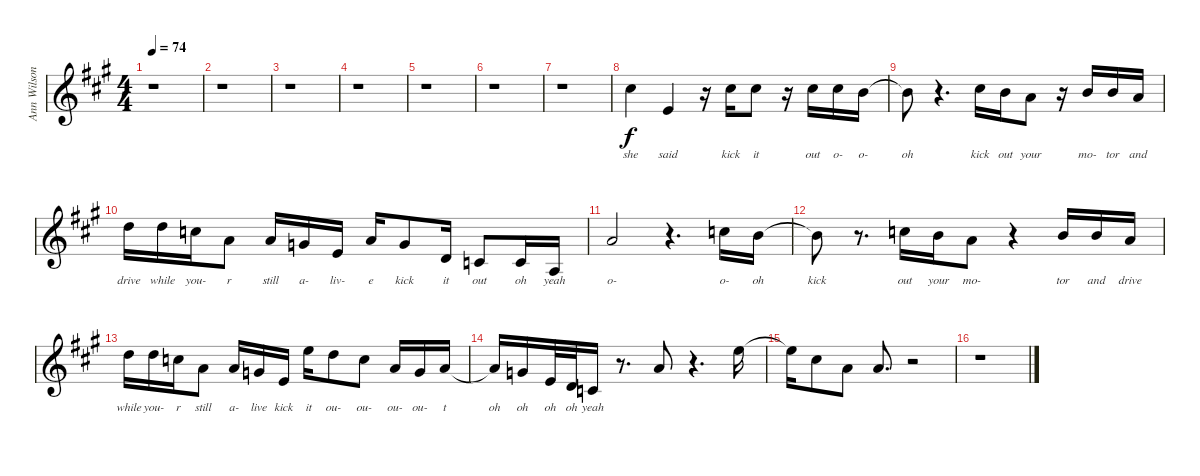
\track ("Ann Wilson Vocals" "Ann Wilson") {instrument flute}
\staff {score}
\tuning (E4 B3 G3 D3 A2 E2) {hide}
\ts (4 4)
\tempo 74
\clef g2
\ks a
r.1{dy f} |
r.1 |
r.1 |
r.1 |
r.1 |
r.1 |
r.1 |
9.1.4{lyrics (0 "she") lyrics (1 "") lyrics (2 "") lyrics (3 "") lyrics (4 "")} 5.2.4{lyrics (0 "said") lyrics (1 "") lyrics (2 "") lyrics (3 "") lyrics (4 "")} r.16 9.1.16{lyrics (0 "kick") lyrics (1 "") lyrics (2 "") lyrics (3 "") lyrics (4 "")} 9.1.8{lyrics (0 "it") lyrics (1 "") lyrics (2 "") lyrics (3 "") lyrics (4 "")} r.16 9.1.16{lyrics (0 "out") lyrics (1 "") lyrics (2 "") lyrics (3 "") lyrics (4 "")} 9.1.16{lyrics (0 "o-") lyrics (1 "") lyrics (2 "") lyrics (3 "") lyrics (4 "")} 7.1.16{lyrics (0 "o-") lyrics (1 "") lyrics (2 "") lyrics (3 "") lyrics (4 "")} |
7.1{t}.8{lyrics (0 "oh") lyrics (1 "") lyrics (2 "") lyrics (3 "") lyrics (4 "")} r.4{d} 9.1.16{lyrics (0 "kick") lyrics (1 "") lyrics (2 "") lyrics (3 "") lyrics (4 "")} 7.1.16{lyrics (0 "out") lyrics (1 "") lyrics (2 "") lyrics (3 "") lyrics (4 "")} 5.1.8{lyrics (0 "your") lyrics (1 "") lyrics (2 "") lyrics (3 "") lyrics (4 "")} r.16 7.1.16{lyrics (0 "mo-") lyrics (1 "") lyrics (2 "") lyrics (3 "") lyrics (4 "")} 7.1.16{lyrics (0 "tor") lyrics (1 "") lyrics (2 "") lyrics (3 "") lyrics (4 "")} 5.1.16{lyrics (0 "and") lyrics (1 "") lyrics (2 "") lyrics (3 "") lyrics (4 "")} |
10.1.16{lyrics (0 "drive") lyrics (1 "") lyrics (2 "") lyrics (3 "") lyrics (4 "")} 10.1.16{lyrics (0 "while") lyrics (1 "") lyrics (2 "") lyrics (3 "") lyrics (4 "")} 8.1.16{lyrics (0 "you-") lyrics (1 "") lyrics (2 "") lyrics (3 "") lyrics (4 "")} 10.2.8{lyrics (0 "r") lyrics (1 "") lyrics (2 "") lyrics (3 "") lyrics (4 "")} 5.1.16{lyrics (0 "still") lyrics (1 "") lyrics (2 "") lyrics (3 "") lyrics (4 "")} 8.2.16{lyrics (0 "a-") lyrics (1 "") lyrics (2 "") lyrics (3 "") lyrics (4 "")} 5.2.16{lyrics (0 "liv-") lyrics (1 "") lyrics (2 "") lyrics (3 "") lyrics (4 "")} 5.1.16{lyrics (0 "e") lyrics (1 "") lyrics (2 "") lyrics (3 "") lyrics (4 "")} 8.2.8{lyrics (0 "kick") lyrics (1 "") lyrics (2 "") lyrics (3 "") lyrics (4 "")} 7.3.16{lyrics (0 "it") lyrics (1 "") lyrics (2 "") lyrics (3 "") lyrics (4 "")} 5.3.8{lyrics (0 "out") lyrics (1 "") lyrics (2 "") lyrics (3 "") lyrics (4 "")} 5.3.16{lyrics (0 "oh") lyrics (1 "") lyrics (2 "") lyrics (3 "") lyrics (4 "")} 7.4.16{lyrics (0 "yeah") lyrics (1 "") lyrics (2 "") lyrics (3 "") lyrics (4 "")} |
5.1.2{lyrics (0 "o-") lyrics (1 "") lyrics (2 "") lyrics (3 "") lyrics (4 "")} r.4{d} 8.1.16{lyrics (0 "o-") lyrics (1 "") lyrics (2 "") lyrics (3 "") lyrics (4 "")} 7.1.16{lyrics (0 "oh") lyrics (1 "") lyrics (2 "") lyrics (3 "") lyrics (4 "")} |
7.1{t}.8{lyrics (0 "kick") lyrics (1 "") lyrics (2 "") lyrics (3 "") lyrics (4 "")} r.8{d} 8.1.16{lyrics (0 "out") lyrics (1 "") lyrics (2 "") lyrics (3 "") lyrics (4 "")} 7.1.16{lyrics (0 "your") lyrics (1 "") lyrics (2 "") lyrics (3 "") lyrics (4 "")} 5.1.8{lyrics (0 "mo-") lyrics (1 "") lyrics (2 "") lyrics (3 "") lyrics (4 "")} r.4 7.1.16{lyrics (0 "tor") lyrics (1 "") lyrics (2 "") lyrics (3 "") lyrics (4 "")} 7.1.16{lyrics (0 "and") lyrics (1 "") lyrics (2 "") lyrics (3 "") lyrics (4 "")} 5.1.16{lyrics (0 "drive") lyrics (1 "") lyrics (2 "") lyrics (3 "") lyrics (4 "")} |
10.1.16{lyrics (0 "while") lyrics (1 "") lyrics (2 "") lyrics (3 "") lyrics (4 "")} 10.1.16{lyrics (0 "you-") lyrics (1 "") lyrics (2 "") lyrics (3 "") lyrics (4 "")} 8.1.16{lyrics (0 "r") lyrics (1 "") lyrics (2 "") lyrics (3 "") lyrics (4 "")} 10.2.8{lyrics (0 "still") lyrics (1 "") lyrics (2 "") lyrics (3 "") lyrics (4 "")} 5.1.16{lyrics (0 "a-") lyrics (1 "") lyrics (2 "") lyrics (3 "") lyrics (4 "")} 8.2.16{lyrics (0 "live") lyrics (1 "") lyrics (2 "") lyrics (3 "") lyrics (4 "")} 5.2.16{lyrics (0 "kick") lyrics (1 "") lyrics (2 "") lyrics (3 "") lyrics (4 "")} 12.1.16{lyrics (0 "it") lyrics (1 "") lyrics (2 "") lyrics (3 "") lyrics (4 "")} 10.1.8{lyrics (0 "ou-") lyrics (1 "") lyrics (2 "") lyrics (3 "") lyrics (4 "")} 8.1.8{lyrics (0 "ou-") lyrics (1 "") lyrics (2 "") lyrics (3 "") lyrics (4 "")} 5.1.16{lyrics (0 "ou-") lyrics (1 "") lyrics (2 "") lyrics (3 "") lyrics (4 "")} 8.2.16{lyrics (0 "ou-") lyrics (1 "") lyrics (2 "") lyrics (3 "") lyrics (4 "")} 5.1.16{lyrics (0 "t") lyrics (1 "") lyrics (2 "") lyrics (3 "") lyrics (4 "")} |
5.1{t}.16{lyrics (0 "oh") lyrics (1 "") lyrics (2 "") lyrics (3 "") lyrics (4 "")} 8.2.16{lyrics (0 "oh") lyrics (1 "") lyrics (2 "") lyrics (3 "") lyrics (4 "")} 5.2.32{lyrics (0 "oh") lyrics (1 "") lyrics (2 "") lyrics (3 "") lyrics (4 "")} 7.3.32{lyrics (0 "oh") lyrics (1 "") lyrics (2 "") lyrics (3 "") lyrics (4 "")} 5.3.16{lyrics (0 "yeah") lyrics (1 "") lyrics (2 "") lyrics (3 "") lyrics (4 "")} r.8{d} 5.1.8 r.4{d} 12.1.16 |
12.1{t}.16 9.1.8 10.2.8 10.2.8{d} r.2 |
r.1
